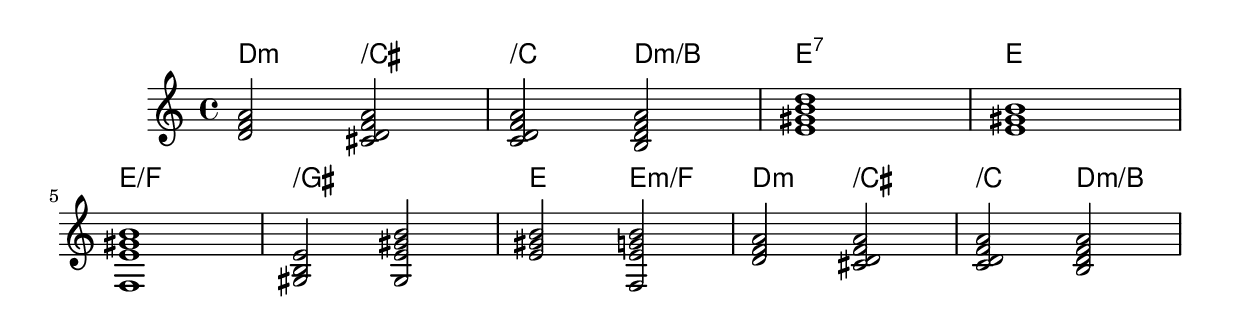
%% DO NOT EDIT this file manually; it was automatically
%% generated from the LilyPond Snippet Repository
%% (http://lsr.di.unimi.it).
%%
%% Make any changes in the LSR itself, or in
%% `Documentation/snippets/new/`, then run
%% `scripts/auxiliar/makelsr.pl`.
%%
%% This file is in the public domain.

\version "2.24.0"

\header {
  lsrtags = "chords, contexts-and-engravers, scheme-language, staff-notation"

  texidoc = "
To print subsequent @code{ChordNames} only differing in its bass note
as slash and bass note use the here defined engraver. The behaviour may
be controlled in detail by the @code{chordChanges} context property.
"

  doctitle = "Print ChordNames with same root and different bass as slash and bass-note"
} % begin verbatim


#(define Bass_changes_equal_root_engraver
  (lambda (ctx)
  "For sequential @code{ChordNames} with same root, but different bass, the root
markup is dropped: D D/C D/B  -> D /C /B
The behaviour may be controlled by setting the @code{chordChanges}
context-property."
    (let ((chord-pitches '())
          (last-chord-pitches '())
          (bass-pitch #f))
      (make-engraver
        ((initialize this-engraver)
          (let ((chord-note-namer (ly:context-property ctx 'chordNoteNamer)))
            ;; Set 'chordNoteNamer, respect user setting if already done
            (ly:context-set-property! ctx 'chordNoteNamer
              (if (procedure? chord-note-namer)
                  chord-note-namer
                  note-name->markup))))
        (listeners
          ((note-event this-engraver event)
            (let* ((pitch (ly:event-property event 'pitch))
                   (pitch-name (ly:pitch-notename pitch))
                   (pitch-alt (ly:pitch-alteration pitch))
                   (bass (ly:event-property event 'bass #f))
                   (inversion (ly:event-property event 'inversion #f)))
            ;; Collect notes of the chord
            ;;  - to compare inversed chords we need to collect the bass note
            ;;    as usual member of the chord, whereas an added bass must be
            ;;    treated separate from the usual chord-notes
            ;;  - notes are stored as pairs containing their
            ;;    pitch-name (an integer), i.e. disregarding their octave and
            ;;    their alteration
            (cond (bass (set! bass-pitch pitch))
                  (inversion
                    (set! bass-pitch pitch)
                    (set! chord-pitches
                          (cons (cons pitch-name pitch-alt) chord-pitches)))
                  (else
                    (set! chord-pitches
                          (cons (cons pitch-name pitch-alt) chord-pitches)))))))
        (acknowledgers
          ((chord-name-interface this-engraver grob source-engraver)
            (let ((chord-changes (ly:context-property ctx 'chordChanges #f)))
              ;; If subsequent chords are equal apart from their bass,
              ;; reset the 'text-property.
              ;; Equality is done by comparing the sorted lists of this chord's
              ;; elements and the previous chord. Sorting is needed because
              ;; inverted chords may have a different order of pitches.
              ;; `chord-changes' needs to be true
              (if (and bass-pitch
                       chord-changes
                       (equal?
                         (sort chord-pitches car<)
                         (sort last-chord-pitches car<)))
                  (ly:grob-set-property! grob 'text
                    (make-line-markup
                      (list
                        (ly:context-property ctx 'slashChordSeparator)
                        ((ly:context-property ctx 'chordNoteNamer)
                         bass-pitch
                         (ly:context-property ctx 'chordNameLowercaseMinor))))))
              (set! last-chord-pitches chord-pitches)
              (set! chord-pitches '())
              (set! bass-pitch #f))))
        ((finalize this-engraver)
          (set! last-chord-pitches '()))))))

myChords = \chordmode {
  %\germanChords

  \set chordChanges = ##t
  d2:m d:m/cis

  d:m/c
  \set chordChanges = ##f
  d:m/b

  e1:7
  \set chordChanges = ##t
  e
  \break
  \once \set chordChanges = ##f
  e1/f
  e2/gis e/+gis e e:m/f d:m d:m/cis d:m/c
  \set chordChanges = ##f
  d:m/b
}

<<
  \new ChordNames
    \with { \consists #Bass_changes_equal_root_engraver }
    \myChords
  \new Staff \myChords
>>
